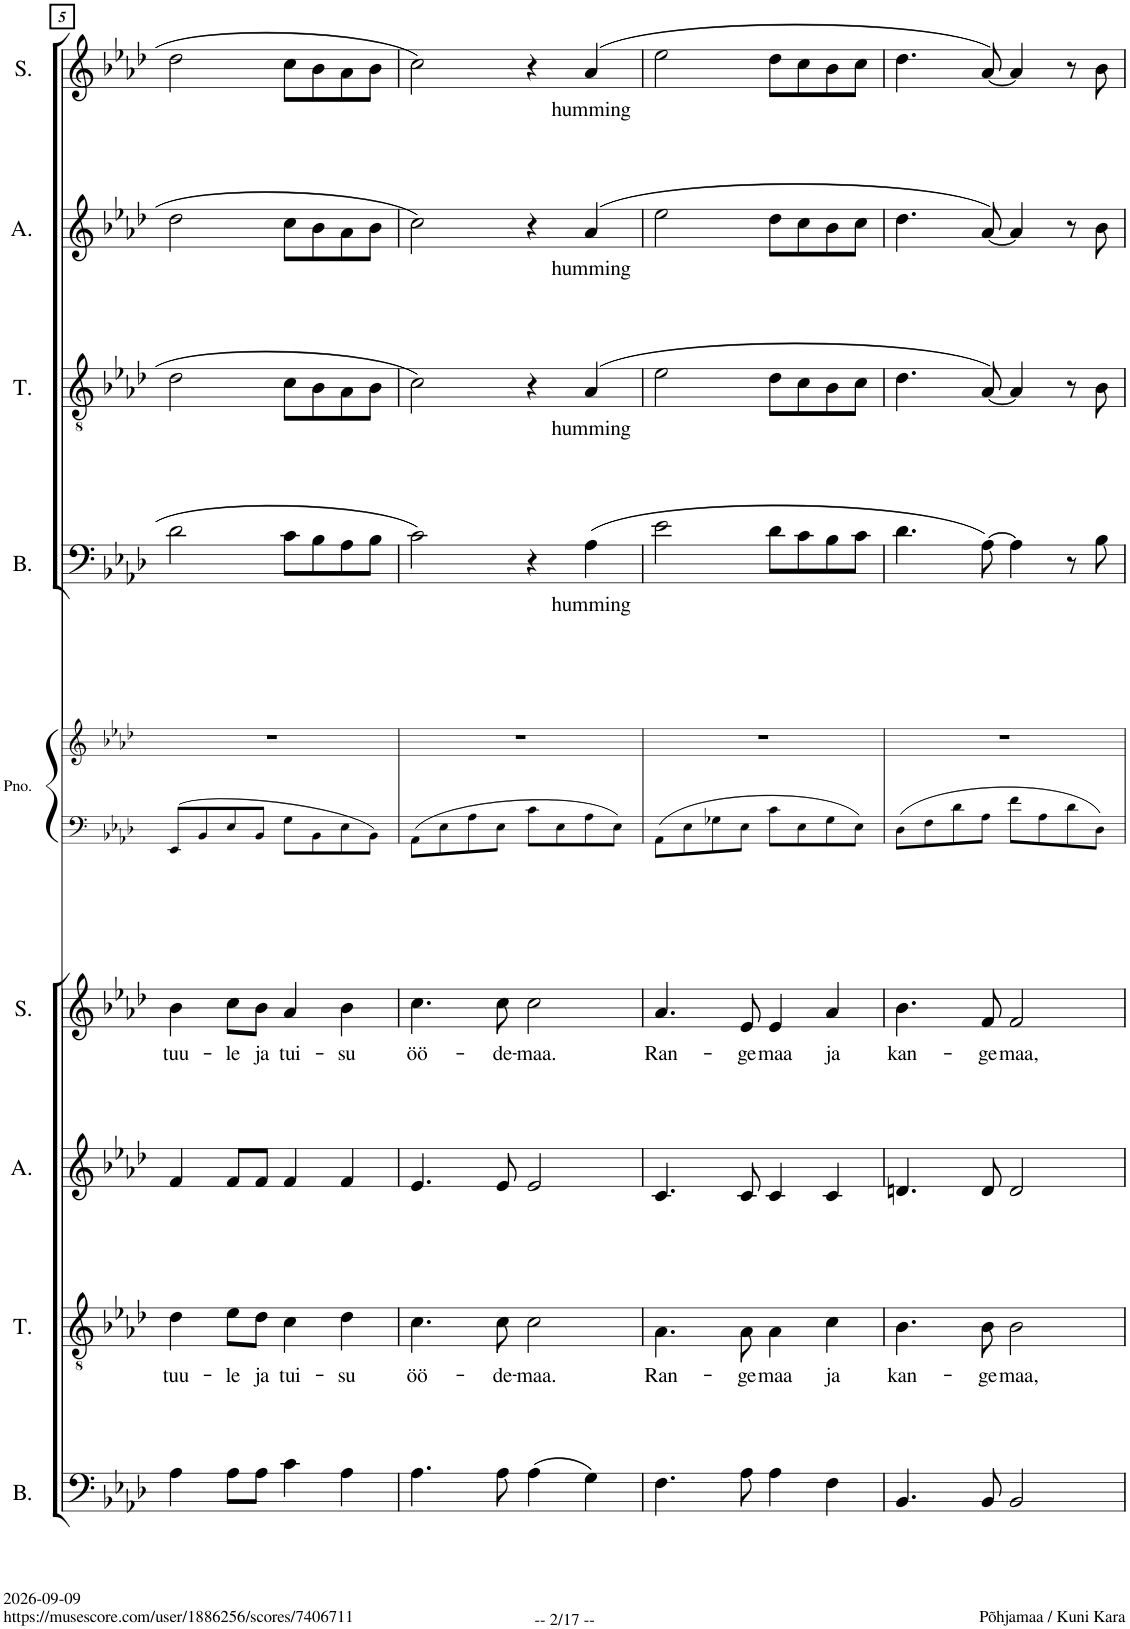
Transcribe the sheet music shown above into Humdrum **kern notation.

**kern	**kern	**text	**kern	**kern	**text	**kern	**kern	**kern	**text	**kern	**text	**kern	**text	**kern	**text
*part9	*part8	*part8	*part7	*part6	*part6	*part5	*part5	*part4	*part4	*part3	*part3	*part2	*part2	*part1	*part1
*staff10	*staff9	*staff9	*staff8	*staff7	*staff7	*staff6	*staff5	*staff4	*staff4	*staff3	*staff3	*staff2	*staff2	*staff1	*staff1
*I"Bass	*I"Tenor	*	*I"Alto	*I"Soprano	*	*I"Piano	*	*I"Bass	*	*I"Tenor	*	*I"Alto	*	*I"Soprano	*
*I'B.	*I'T.	*	*I'A.	*I'S.	*	*I'Pno.	*	*I'B.	*	*I'T.	*	*I'A.	*	*I'S.	*
!!LO:PB:g=z
*clefF4	*clefGv2	*	*clefG2	*clefG2	*	*clefF4	*clefG2	*clefF4	*	*clefGv2	*	*clefG2	*	*clefG2	*
*	*	*	*Trd1c2	*	*	*	*	*	*	*	*	*Trd1c2	*	*	*
*k[b-e-a-d-]	*k[b-e-a-d-]	*	*k[b-e-a-d-]	*k[b-e-a-d-]	*	*k[b-e-a-d-]	*k[b-e-a-d-]	*k[b-e-a-d-]	*	*k[b-e-a-d-]	*	*k[b-e-a-d-]	*	*k[b-e-a-d-]	*
*M4/4	*M4/4	*	*M4/4	*M4/4	*	*M4/4	*M4/4	*M4/4	*	*M4/4	*	*M4/4	*	*M4/4	*
=5	=5	=5	=5	=5	=5	=5	=5	=5	=5	=5	=5	=5	=5	=5	=5
!	!	!LO:LY:b	!	!	!LO:LY:b	!	!	!	!	!	!	!	!	!	!
4A-\	4d-\	tuu-	4f/	4b-\	tuu-	8EE-/L	1r	2d-\	.	2d-\	.	2dd-\	.	2dd-\	.
.	.	.	.	.	.	8BB-/	.	.	.	.	.	.	.	.	.
!	!	!LO:LY:b	!	!	!LO:LY:b	!	!	!	!	!	!	!	!	!	!
8A-\L	8e-\L	-le	8f/L	8cc\L	-le	8E-/	.	.	.	.	.	.	.	.	.
!	!	!LO:LY:b	!	!	!LO:LY:b	!	!	!	!	!	!	!	!	!	!
8A-\J	8d-\J	ja	8f/J	8b-\J	ja	8BB-/J	.	.	.	.	.	.	.	.	.
!	!	!LO:LY:b	!	!	!LO:LY:b	!	!	!	!	!	!	!	!	!	!
4c\	4c\	tui-	4f/	4a-/	tui-	8G\L	.	8c\L	.	8c\L	.	8cc\L	.	8cc\L	.
.	.	.	.	.	.	8BB-\	.	8B-\	.	8B-\	.	8b-\	.	8b-\	.
!	!	!LO:LY:b	!	!	!LO:LY:b	!	!	!	!	!	!	!	!	!	!
4A-\	4d-\	-su	4f/	4b-\	-su	8E-\	.	8A-\	.	8A-\	.	8a-\	.	8a-\	.
.	.	.	.	.	.	8BB-\J	.	8B-\J	.	8B-\J	.	8b-\J	.	8b-\J	.
=6	=6	=6	=6	=6	=6	=6	=6	=6	=6	=6	=6	=6	=6	=6	=6
!	!	!LO:LY:b	!	!	!LO:LY:b	!	!	!	!	!	!	!	!	!	!
4.A-\	4.c\	öö-	4.e-/	4.cc\	öö-	8AA-\L	1r	2c\	.	2c\	.	2cc\	.	2cc\	.
.	.	.	.	.	.	8E-\	.	.	.	.	.	.	.	.	.
.	.	.	.	.	.	8A-\	.	.	.	.	.	.	.	.	.
!	!	!LO:LY:b	!	!	!LO:LY:b	!	!	!	!	!	!	!	!	!	!
8A-\	8c\	-de-	8e-/	8cc\	-de-	8E-\J	.	.	.	.	.	.	.	.	.
!	!	!LO:LY:b	!	!	!LO:LY:b	!	!	!	!	!	!	!	!	!	!
(4A-\	2c\	-maa.	2e-/	2cc\	-maa.	8c\L	.	4r	.	4r	.	4r	.	4r	.
.	.	.	.	.	.	8E-\	.	.	.	.	.	.	.	.	.
!	!	!	!	!	!	!	!	!	!LO:LY:b	!	!LO:LY:b	!	!LO:LY:b	!	!LO:LY:b
4G\)	.	.	.	.	.	8A-\	.	(4A-\	humming	(4A-/	humming	(4a-/	humming	(4a-/	humming
.	.	.	.	.	.	8E-\J	.	.	.	.	.	.	.	.	.
=7	=7	=7	=7	=7	=7	=7	=7	=7	=7	=7	=7	=7	=7	=7	=7
!	!	!LO:LY:b	!	!	!LO:LY:b	!	!	!	!	!	!	!	!	!	!
4.F\	4.A-\	Ran-	4.c/	4.a-/	Ran-	8AA-\L	1r	2e-\	.	2e-\	.	2ee-\	.	2ee-\	.
.	.	.	.	.	.	8E-\	.	.	.	.	.	.	.	.	.
.	.	.	.	.	.	8G-X\	.	.	.	.	.	.	.	.	.
!	!	!LO:LY:b	!	!	!LO:LY:b	!	!	!	!	!	!	!	!	!	!
8A-\	8A-\	-ge	8c/	8e-/	-ge	8E-\J	.	.	.	.	.	.	.	.	.
!	!	!LO:LY:b	!	!	!LO:LY:b	!	!	!	!	!	!	!	!	!	!
4A-\	4A-\	maa	4c/	4e-/	maa	8c\L	.	8d-\L	.	8d-\L	.	8dd-\L	.	8dd-\L	.
.	.	.	.	.	.	8E-\	.	8c\	.	8c\	.	8cc\	.	8cc\	.
!	!	!LO:LY:b	!	!	!LO:LY:b	!	!	!	!	!	!	!	!	!	!
4F\	4c\	ja	4c/	4a-/	ja	8G-\	.	8B-\	.	8B-\	.	8b-\	.	8b-\	.
.	.	.	.	.	.	8E-\J	.	8c\J	.	8c\J	.	8cc\J	.	8cc\J	.
=8	=8	=8	=8	=8	=8	=8	=8	=8	=8	=8	=8	=8	=8	=8	=8
!	!	!LO:LY:b	!	!	!LO:LY:b	!	!	!	!	!	!	!	!	!	!
4.BB-/	4.B-\	kan-	4.dn/	4.b-\	kan-	8D-\L	1r	4.d-\	.	4.d-\	.	4.dd-\	.	4.dd-\	.
.	.	.	.	.	.	8F\	.	.	.	.	.	.	.	.	.
.	.	.	.	.	.	8d-\	.	.	.	.	.	.	.	.	.
!	!	!LO:LY:b	!	!	!LO:LY:b	!	!	!	!	!	!	!	!	!	!
8BB-/	8B-\	-ge	8d/	8f/	-ge	8A-\J	.	[8A-\)	.	[8A-/)	.	[8a-/)	.	[8a-/)	.
!	!	!LO:LY:b	!	!	!LO:LY:b	!	!	!	!	!	!	!	!	!	!
2BB-/	2B-\	maa,	2d/	2f/	maa,	8f\L	.	4A-\]	.	4A-/]	.	4a-/]	.	4a-/]	.
.	.	.	.	.	.	8A-\	.	.	.	.	.	.	.	.	.
.	.	.	.	.	.	8d-\	.	8r	.	8r	.	8r	.	8r	.
.	.	.	.	.	.	8D-\J	.	8B-\	.	8B-\	.	8b-\	.	8b-\	.
=	=	=	=	=	=	=	=	=	=	=	=	=	=	=	=
*-	*-	*-	*-	*-	*-	*-	*-	*-	*-	*-	*-	*-	*-	*-	*-
